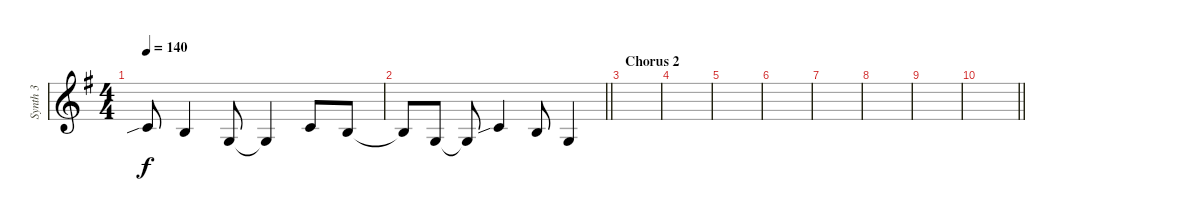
\track ("Synth 3" "Synth 3") {instrument lead1square}
\staff {score}
\tuning (E4 B3 G3 D3 A2 E2) {hide}
\ts (4 4)
\tempo 140
\clef g2
\ks g
5.3{sib}.8{dy f} 4.3.4 0.3.8 0.3{t}.4 5.3.8 4.3.8 |
\barLineRight lightlight
4.3{t}.8 0.3.8 0.3{t}.8 5.3{sib}.4 4.3.8 0.3.4 |
\section ("" "Chorus 2")
|
|
|
|
|
|
|
\barLineRight lightlight
